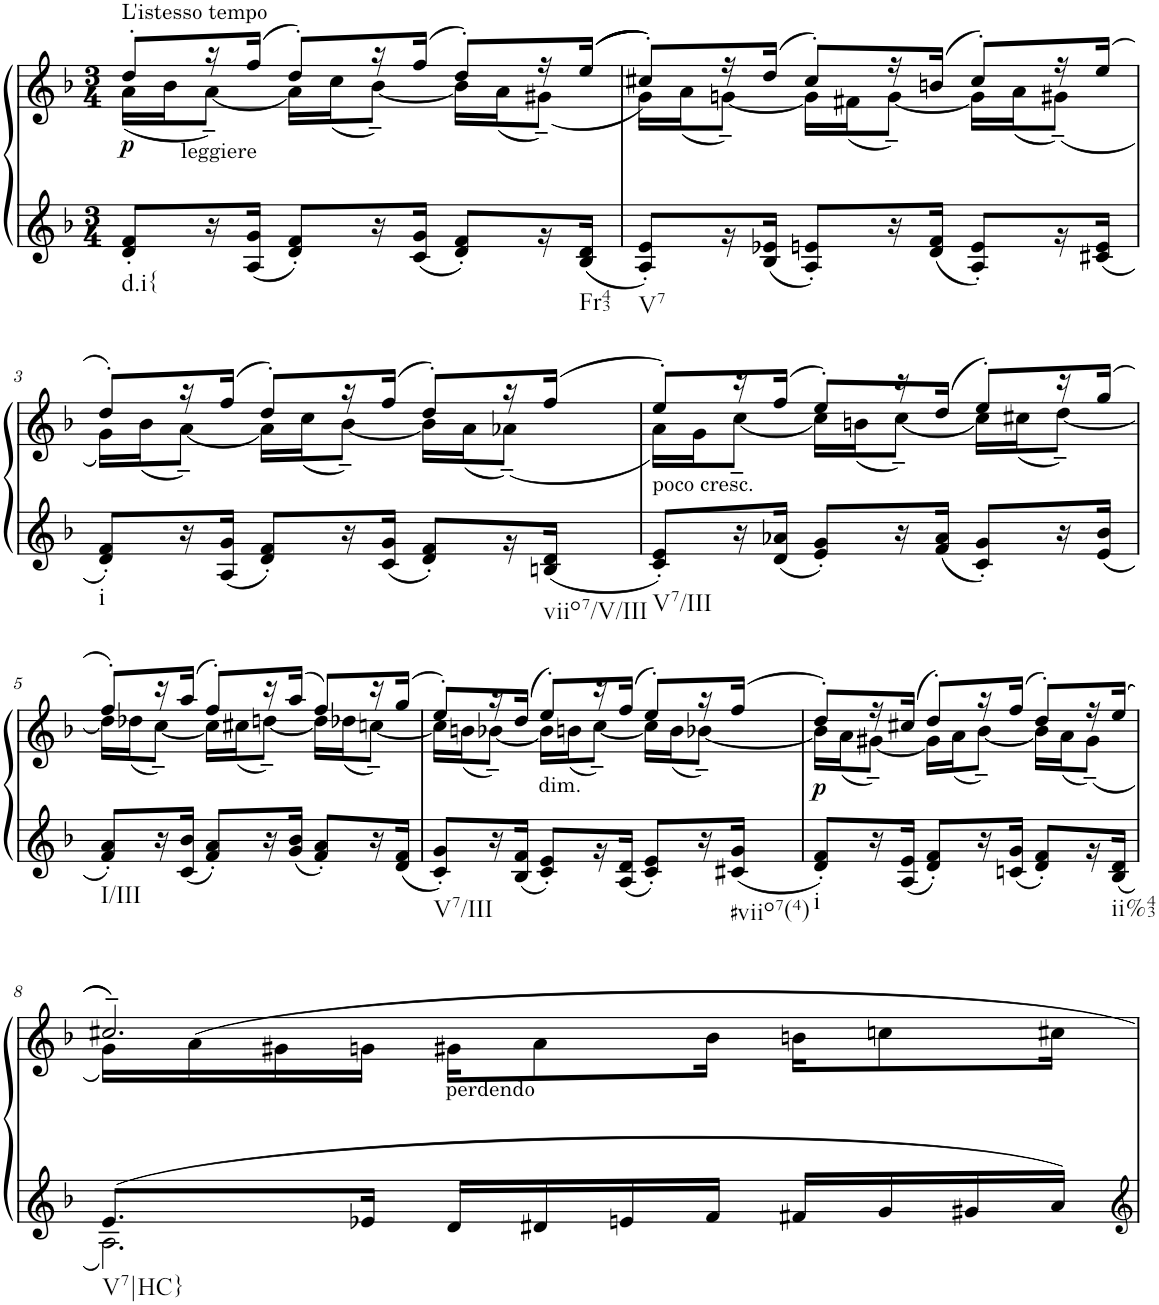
**kern	**kern	**dynam
*part1	*part1	*part1
*staff2	*staff1	*staff1/2
*I"Piano	*	*
*I'Pno.	*	*
*clefG2	*clefG2	*
*k[b-]	*k[b-]	*
*M3/4	*M3/4	*
=1	=1	=1
*	*^	*
!	!LO:TX:a:t=L'istesso tempo	!	!
!LO:TX:b:t=d.i{	!	!	!
!	!	!	!LO:DY:b
8d/' 8f/'L	8dd'/L	(16a\LL	p
!	!	!LO:TX:b:t=leggiere	!
.	.	16b-\J	.
16r	16r	[8a~\J)	.
16A/ 16g/JJ	(16ff/JJ	.	.
8d/' 8f/'L	8dd'/L)	16a\LL]	.
.	.	(16cc\J	.
16r	16r	[8b-~\J)	.
16c/ 16g/JJ	(16ff/JJ	.	.
8d/' 8f/'L	8dd'/L)	16b-\LL]	.
.	.	(16a\J	.
16r	16r	(8g#X~\J)	.
!LO:TX:b:t=Fr43	!	!	!
16B-/ 16d/JJ	(((16ee/JJ	.	.
=2	=2	=2	=2
!LO:TX:b:t=V7	!	!	!
8A/' 8e/'L	8cc#X'/L)))	16g\LL)	.
.	.	(16a\J	.
16r	16r	[8gn~\J)	.
16B-/ 16e-X/JJ	(16dd/JJ	.	.
8A/' 8en/'L	8cc#'/L)	16g\LL]	.
.	.	(16f#X\J	.
16r	16r	[8g~\J)	.
16d/ 16f/JJ	(16bn/JJ	.	.
8A/' 8e/'L	8cc#'/L)	16g\LL]	.
.	.	(16a\J	.
16r	16r	(8g#X~\J)	.
16c#X/ 16e/JJ	(16ee/JJ	.	.
!!LO:LB:g=z	!!
=3	=3	=3	=3
!LO:TX:b:t=i	!	!	!
8d/' 8f/'L	8dd'/L)	16g\LL)	.
.	.	(16b-\J	.
16r	16r	[8a~\J)	.
16A/ 16g/JJ	(16ff/JJ	.	.
8d/' 8f/'L	8dd'/L)	16a\LL]	.
.	.	(16cc\J	.
16r	16r	[8b-~\J)	.
16c/ 16g/JJ	(16ff/JJ	.	.
8d/' 8f/'L	8dd'/L)	16b-\LL]	.
.	.	(16a\J	.
16r	16r	(8a-X~\J)	.
!LO:TX:b:t=viio7/V/III	!	!	!
16Bn/ 16d/JJ	(16ff/JJ	.	.
=4	=4	=4	=4
!LO:TX:a:t=poco cresc.	!	!	!
!LO:TX:b:t=V7/III	!	!	!
8c/' 8e/'L	8ee'/L)	16a\LL)	.
.	.	16g\J	.
16r	16r	[8cc~\J	.
16d/ 16a-X/JJ	(16ff/JJ	.	.
8e/' 8g/'L	8ee'/L)	16cc\LL]	.
.	.	(16bn\J	.
16r	16r	[8cc~\J)	.
16f/ 16a-/JJ	(16dd/JJ	.	.
8c/' 8g/'L	8ee'/L)	16cc\LL]	.
.	.	(16cc#X\J	.
16r	16r	[8dd~\J)	.
16e/ 16b-/JJ	(16gg/JJ	.	.
!!LO:LB:g=z	!!
=5	=5	=5	=5
!LO:TX:b:t=I/III	!	!	!
8f/' 8a/'L	8ff'/L)	16dd\LL]	.
.	.	(16dd-X\J	.
16r	16r	[8cc~\J)	.
16c/ 16b-/JJ	(16aa/JJ	.	.
8f/' 8a/'L	8ff'/L)	16cc\LL]	.
.	.	(16cc#X\J	.
16r	16r	[8ddn~\J)	.
16g/ 16b-/JJ	(16aa/JJ	.	.
8f/' 8a/'L	8ff/L)	16dd\LL]	.
.	.	(16dd-X\J	.
16r	16r	[8ccn~\J)	.
16d/ 16f/JJ	(16gg/JJ	.	.
=6	=6	=6	=6
!LO:TX:b:t=V7/III	!	!	!
8c/' 8g/'L	8ee'/L)	16cc\LL]	.
.	.	(16bn\J	.
16r	16r	[8b-X~\J)	.
16B-/ 16f/JJ	(16dd/JJ	.	.
!	!LO:TX:b:t=dim.	!	!
8c/' 8e/'L	8ee'/L)	16b-\LL]	.
.	.	(16bn\J	.
16r	16r	[8cc~\J)	.
16A/ 16d/JJ	(16ff/JJ	.	.
8c/' 8e/'L	8ee'/L)	16cc\LL]	.
.	.	(16b\J	.
16r	16r	[8b-X~\J)	.
!LO:TX:b:t=#viio7(4)	!	!	!
16c#X/ 16g/JJ	(16ff/JJ	.	.
=7	=7	=7	=7
!LO:TX:b:t=i	!	!	!
!	!	!	!LO:DY:b
8d/' 8f/'L	8dd'/L)	16b-\LL]	p
.	.	(16a\J	.
16r	16r	[8g#X~\J)	.
16A/ 16e/JJ	(16cc#X/JJ	.	.
8d/' 8f/'L	8dd'/L)	16g#\LL]	.
.	.	(16a\J	.
16r	16r	[8b-~\J)	.
16cn/ 16g/JJ	(16ff/JJ	.	.
8d/' 8f/'L	8dd'/L)	16b-\LL]	.
.	.	(16a\J	.
16r	16r	(8g#~\J)	.
!LO:TX:b:t=ii%43	!	!	!
16B-/ 16d/JJ	((16ee/JJ	.	.
!!LO:LB:g=z	!!
=8	=8	=8	=8
*^	*	*	*
!LO:TX:b:t=V7|HC}	!	!	!	!
8.e/L	2.A\	2.cc#X~/))	16g\LL)	.
.	.	.	16a\	.
.	.	.	16g#X\	.
16e-X/Jk	.	.	16gn\JJ	.
!	!	!	!LO:TX:b:t=perdendo	!
16d/LL	.	.	16g#X\KL	.
16d#X/	.	.	8a\	.
16en/	.	.	.	.
16f/JJ	.	.	16b-\Jk	.
16f#X/LL	.	.	16bn\KL	.
16g/	.	.	8ccn\	.
16g#X/	.	.	.	.
16a/JJ	.	.	16cc#X\Jk	.
*v	*v	*	*	*
*	*v	*v	*
=	=	=
*-	*-	*-
